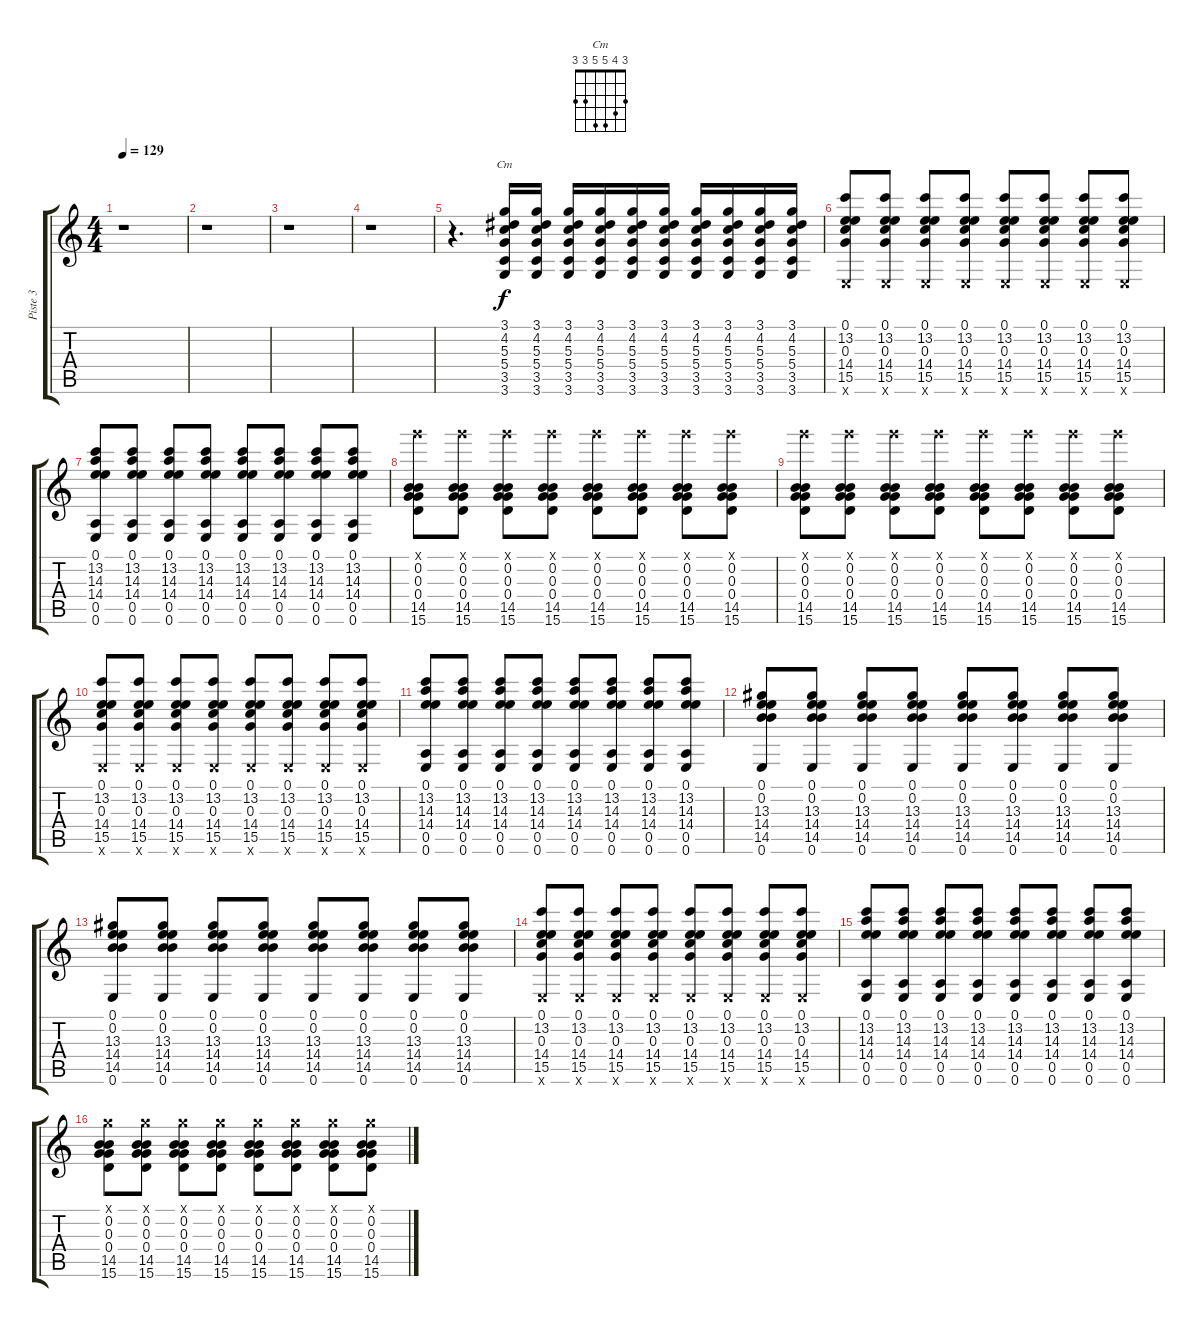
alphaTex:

\track ("Piste 3" "Piste 3") {instrument distortionguitar}
\staff {score tabs}
\tuning (E4 B3 G3 D3 A2 E2) {hide}
\chord ("Cm" 3 4 5 5 3 3)
\ts (4 4)
\tempo 129
\clef g2
\ks c
r.1{dy f} |
r.1 |
r.1 |
r.1 |
r.4{d} (3.1 4.2 5.3 5.4 3.5 3.6).16{ch "Cm"} (3.1 4.2 5.3 5.4 3.5 3.6).16 (3.1 4.2 5.3 5.4 3.5 3.6).16 (3.1 4.2 5.3 5.4 3.5 3.6).16 (3.1 4.2 5.3 5.4 3.5 3.6).16 (3.1 4.2 5.3 5.4 3.5 3.6).16 (3.1 4.2 5.3 5.4 3.5 3.6).16 (3.1 4.2 5.3 5.4 3.5 3.6).16 (3.1 4.2 5.3 5.4 3.5 3.6).16 (3.1 4.2 5.3 5.4 3.5 3.6).16 |
(0.1 13.2 0.3 14.4 15.5 0.6{x}).8 (0.1 13.2 0.3 14.4 15.5 0.6{x}).8 (0.1 13.2 0.3 14.4 15.5 0.6{x}).8 (0.1 13.2 0.3 14.4 15.5 0.6{x}).8 (0.1 13.2 0.3 14.4 15.5 0.6{x}).8 (0.1 13.2 0.3 14.4 15.5 0.6{x}).8 (0.1 13.2 0.3 14.4 15.5 0.6{x}).8 (0.1 13.2 0.3 14.4 15.5 0.6{x}).8 |
(0.1 13.2 14.3 14.4 0.5 0.6).8 (0.1 13.2 14.3 14.4 0.5 0.6).8 (0.1 13.2 14.3 14.4 0.5 0.6).8 (0.1 13.2 14.3 14.4 0.5 0.6).8 (0.1 13.2 14.3 14.4 0.5 0.6).8 (0.1 13.2 14.3 14.4 0.5 0.6).8 (0.1 13.2 14.3 14.4 0.5 0.6).8 (0.1 13.2 14.3 14.4 0.5 0.6).8 |
(15.1{x} 0.2 0.3 0.4 14.5 15.6).8 (15.1{x} 0.2 0.3 0.4 14.5 15.6).8 (15.1{x} 0.2 0.3 0.4 14.5 15.6).8 (15.1{x} 0.2 0.3 0.4 14.5 15.6).8 (15.1{x} 0.2 0.3 0.4 14.5 15.6).8 (15.1{x} 0.2 0.3 0.4 14.5 15.6).8 (15.1{x} 0.2 0.3 0.4 14.5 15.6).8 (15.1{x} 0.2 0.3 0.4 14.5 15.6).8 |
(15.1{x} 0.2 0.3 0.4 14.5 15.6).8 (15.1{x} 0.2 0.3 0.4 14.5 15.6).8 (15.1{x} 0.2 0.3 0.4 14.5 15.6).8 (15.1{x} 0.2 0.3 0.4 14.5 15.6).8 (15.1{x} 0.2 0.3 0.4 14.5 15.6).8 (15.1{x} 0.2 0.3 0.4 14.5 15.6).8 (15.1{x} 0.2 0.3 0.4 14.5 15.6).8 (15.1{x} 0.2 0.3 0.4 14.5 15.6).8 |
(0.1 13.2 0.3 14.4 15.5 0.6{x}).8 (0.1 13.2 0.3 14.4 15.5 0.6{x}).8 (0.1 13.2 0.3 14.4 15.5 0.6{x}).8 (0.1 13.2 0.3 14.4 15.5 0.6{x}).8 (0.1 13.2 0.3 14.4 15.5 0.6{x}).8 (0.1 13.2 0.3 14.4 15.5 0.6{x}).8 (0.1 13.2 0.3 14.4 15.5 0.6{x}).8 (0.1 13.2 0.3 14.4 15.5 0.6{x}).8 |
(0.1 13.2 14.3 14.4 0.5 0.6).8 (0.1 13.2 14.3 14.4 0.5 0.6).8 (0.1 13.2 14.3 14.4 0.5 0.6).8 (0.1 13.2 14.3 14.4 0.5 0.6).8 (0.1 13.2 14.3 14.4 0.5 0.6).8 (0.1 13.2 14.3 14.4 0.5 0.6).8 (0.1 13.2 14.3 14.4 0.5 0.6).8 (0.1 13.2 14.3 14.4 0.5 0.6).8 |
(0.1 0.2 13.3 14.4 14.5 0.6).8 (0.1 0.2 13.3 14.4 14.5 0.6).8 (0.1 0.2 13.3 14.4 14.5 0.6).8 (0.1 0.2 13.3 14.4 14.5 0.6).8 (0.1 0.2 13.3 14.4 14.5 0.6).8 (0.1 0.2 13.3 14.4 14.5 0.6).8 (0.1 0.2 13.3 14.4 14.5 0.6).8 (0.1 0.2 13.3 14.4 14.5 0.6).8 |
(0.1 0.2 13.3 14.4 14.5 0.6).8 (0.1 0.2 13.3 14.4 14.5 0.6).8 (0.1 0.2 13.3 14.4 14.5 0.6).8 (0.1 0.2 13.3 14.4 14.5 0.6).8 (0.1 0.2 13.3 14.4 14.5 0.6).8 (0.1 0.2 13.3 14.4 14.5 0.6).8 (0.1 0.2 13.3 14.4 14.5 0.6).8 (0.1 0.2 13.3 14.4 14.5 0.6).8 |
(0.1 13.2 0.3 14.4 15.5 0.6{x}).8 (0.1 13.2 0.3 14.4 15.5 0.6{x}).8 (0.1 13.2 0.3 14.4 15.5 0.6{x}).8 (0.1 13.2 0.3 14.4 15.5 0.6{x}).8 (0.1 13.2 0.3 14.4 15.5 0.6{x}).8 (0.1 13.2 0.3 14.4 15.5 0.6{x}).8 (0.1 13.2 0.3 14.4 15.5 0.6{x}).8 (0.1 13.2 0.3 14.4 15.5 0.6{x}).8 |
(0.1 13.2 14.3 14.4 0.5 0.6).8 (0.1 13.2 14.3 14.4 0.5 0.6).8 (0.1 13.2 14.3 14.4 0.5 0.6).8 (0.1 13.2 14.3 14.4 0.5 0.6).8 (0.1 13.2 14.3 14.4 0.5 0.6).8 (0.1 13.2 14.3 14.4 0.5 0.6).8 (0.1 13.2 14.3 14.4 0.5 0.6).8 (0.1 13.2 14.3 14.4 0.5 0.6).8 |
(3.1{x} 0.2 0.3 0.4 14.5 15.6).8 (3.1{x} 0.2 0.3 0.4 14.5 15.6).8 (3.1{x} 0.2 0.3 0.4 14.5 15.6).8 (3.1{x} 0.2 0.3 0.4 14.5 15.6).8 (3.1{x} 0.2 0.3 0.4 14.5 15.6).8 (3.1{x} 0.2 0.3 0.4 14.5 15.6).8 (3.1{x} 0.2 0.3 0.4 14.5 15.6).8 (3.1{x} 0.2 0.3 0.4 14.5 15.6).8
